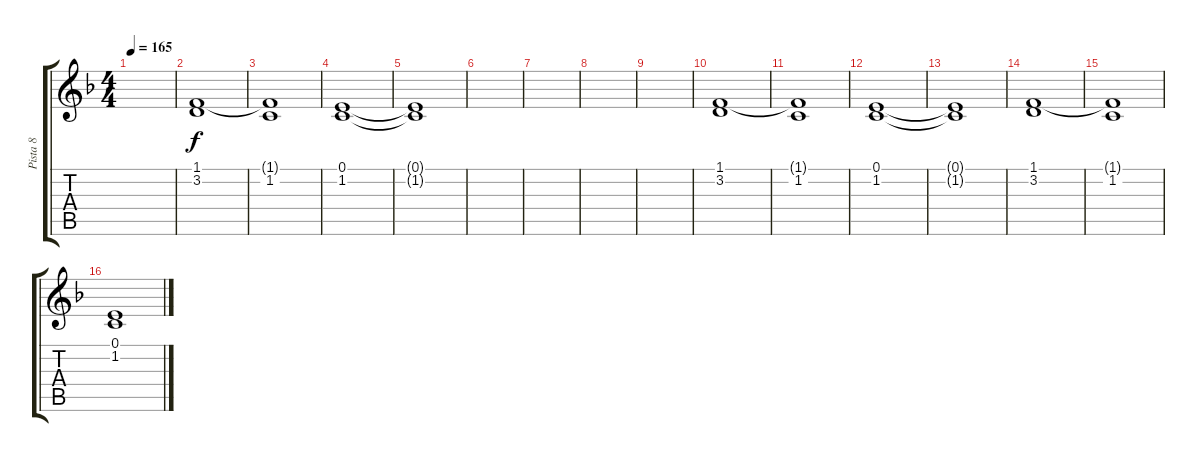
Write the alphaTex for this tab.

\track ("Pista 8" "Pista 8") {instrument choiraahs}
\staff {score tabs}
\tuning (E4 B3 G3 D3 A2 E2) {hide}
\ts (4 4)
\tempo 165
\clef g2
\ks f
|
(1.1 3.2).1 |
(1.1{t} 1.2).1 |
(0.1 1.2).1 |
(0.1{t} 1.2{t}).1 |
|
|
|
|
(1.1 3.2).1 |
(1.1{t} 1.2).1 |
(0.1 1.2).1 |
(0.1{t} 1.2{t}).1 |
(1.1 3.2).1 |
(1.1{t} 1.2).1 |
(0.1 1.2).1{volume 0}
